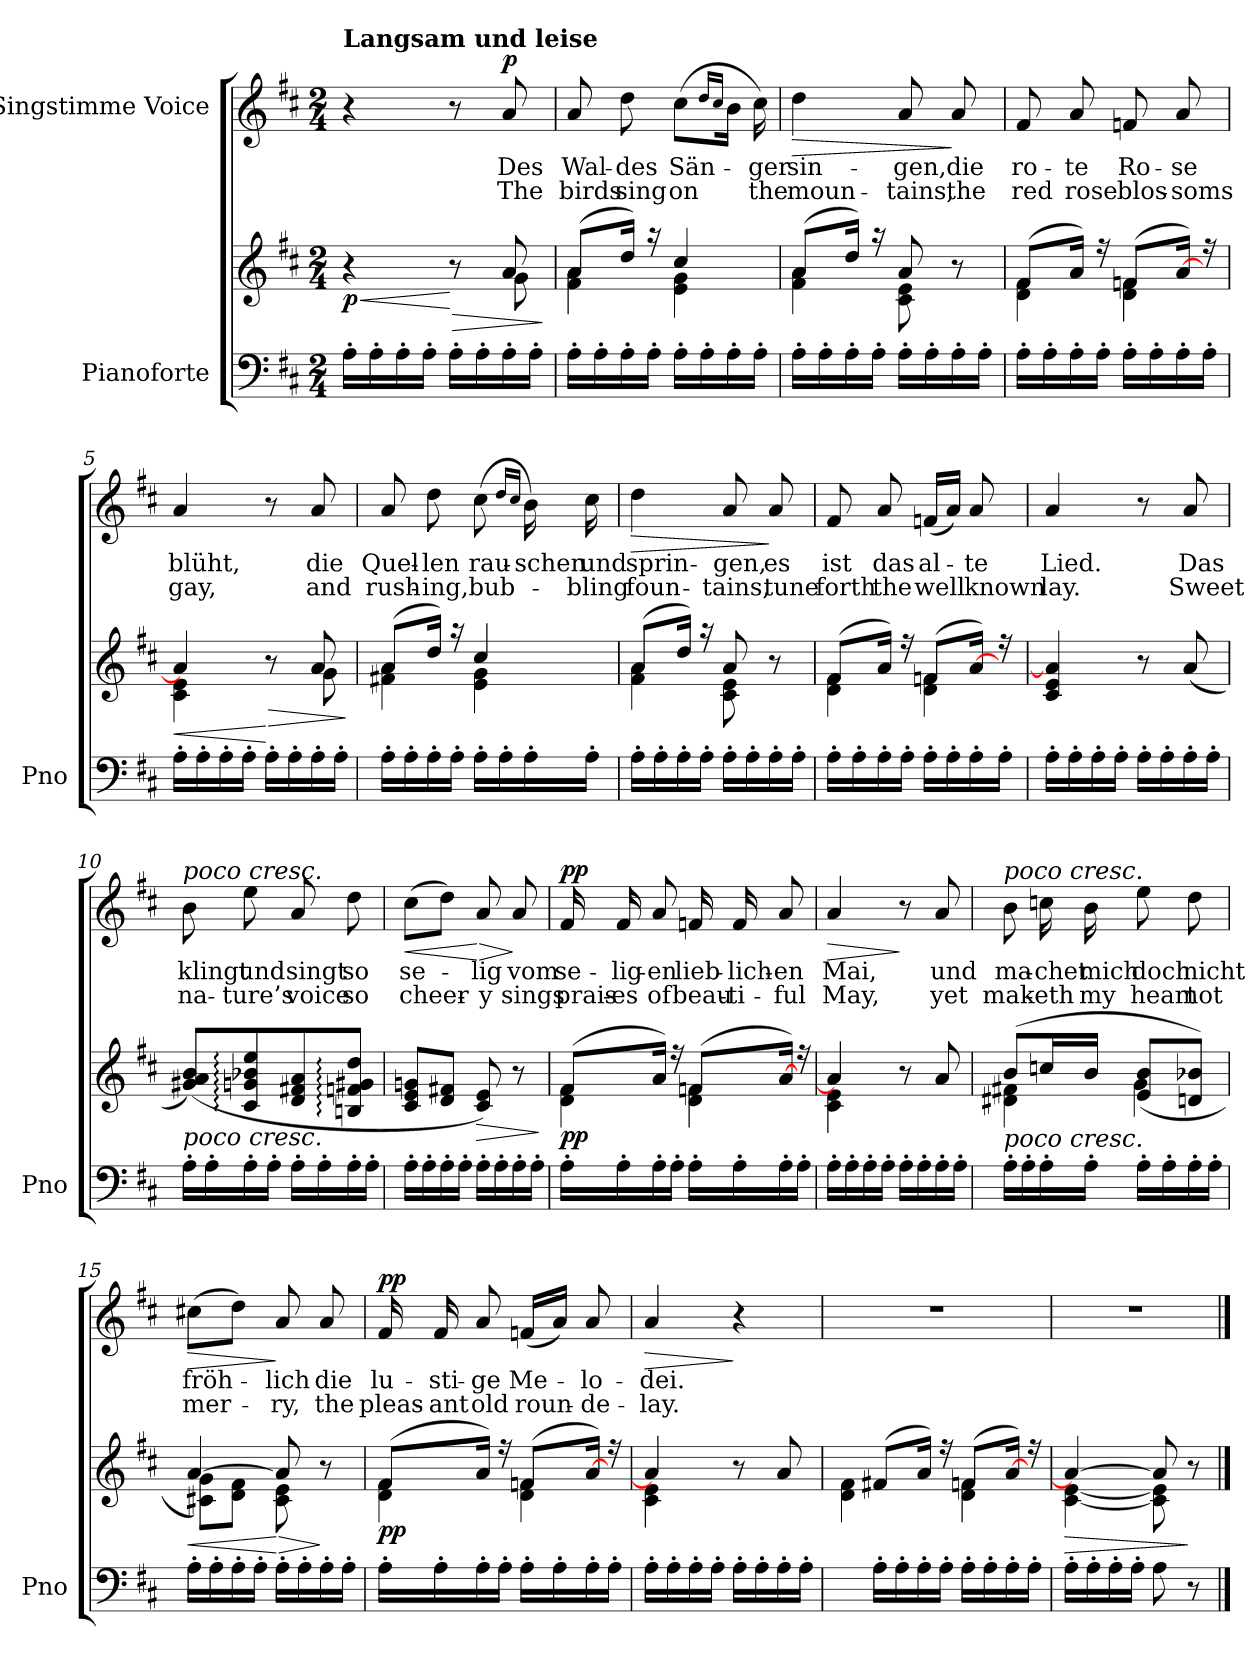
**kern	**kern	**dynam	**kern	**text	**text	**dynam
*part2	*part2	*part2	*part1	*part1	*part1	*part1
*staff3	*staff2	*staff2/3	*staff1	*staff1	*staff1	*staff1
*I"Pianoforte	*	*	*I"Singstimme Voice	*	*	*
*I'Pno	*	*	*	*	*	*
*clefF4	*clefG2	*	*clefG2	*	*	*
*k[f#c#]	*k[f#c#]	*	*k[f#c#]	*	*	*
*M2/4	*M2/4	*	*M2/4	*	*	*
=1	=1	=1	=1	=1	=1	=1
!	!	!	!LO:TX:a:B:t=Langsam und leise	!	!	!
!	!	!LO:HP:b	!	!	!	!
*	*^	*	*	*	*	*
!	!	!	!LO:DY:n=1:b	!	!	!	!
16A'\LL	4r	4ryy	< p	4r	.	.	.
16A'\	.	.	.	.	.	.	.
16A'\	.	.	.	.	.	.	.
16A'\JJ	.	.	.	.	.	.	.
!	!	!	!LO:HP:n=1:b	!	!	!	!
16A'\LL	8r	8ryy	[ >	8r	.	.	.
16A'\	.	.	.	.	.	.	.
!	!	!	!	!	!	!	!LO:DY:a
16A'\	8a/	8g\	.	8a/	Des	The	p
16A'\JJ	.	.	.	.	.	.	.
*	*v	*v	*	*	*	*	*
.	.	]	.	.	.	.
=2	=2	=2	=2	=2	=2	=2
*	*^	*	*	*	*	*
16A'\LL	(8a/L	4f#\ 4a\	.	8a/	Wal-	birds	.
16A'\	.	.	.	.	.	.	.
16A'\	16dd/Jk)	.	.	8dd\	-des	sing	.
16A'\JJ	16r	.	.	.	.	.	.
16A'\LL	4cc#/	4e\ 4g\	.	(8cc#\L	Sän-	on	.
16A'\	.	.	.	.	.	.	.
.	.	.	.	16qdd/LL	.	.	.
.	.	.	.	16qcc#/JJ	.	.	.
16A'\	.	.	.	16b\Jk	.	.	.
16A'\JJ	.	.	.	16cc#\)	-ger	the	.
=3	=3	=3	=3	=3	=3	=3	=3
!	!	!	!	!	!	!	!LO:HP:b
16A'\LL	(8a/L	4f#\ 4a\	.	4dd\	sin-	moun-	>
16A'\	.	.	.	.	.	.	.
16A'\	16dd/Jk)	.	.	.	.	.	.
16A'\JJ	16r	.	.	.	.	.	.
16A'\LL	8a/	8c#\ 8e\	.	8a/	-gen,	-tains,	.
16A'\	.	.	.	.	.	.	.
16A'\	8r	8ryy	.	8a/	die	the	]
16A'\JJ	.	.	.	.	.	.	.
=4	=4	=4	=4	=4	=4	=4	=4
16A'\LL	(8f#/L	4d\ 4f#\	.	8f#/	ro-	red	.
16A'\	.	.	.	.	.	.	.
16A'\	16a/Jk)	.	.	8a/	-te	rose	.
16A'\JJ	16r	.	.	.	.	.	.
16A'\LL	(8fn/L	4d\ 4f\	.	8fn/	Ro-	blos-	.
16A'\	.	.	.	.	.	.	.
16A'\	[16a/Jk)	.	.	8a/	-se	-soms	.
16A'\JJ	16r	.	.	.	.	.	.
=5	=5	=5	=5	=5	=5	=5	=5
!	!	!	!LO:HP:b	!	!	!	!
16A'\LL	4a/]	4c#\ 4e\	<	4a/	blüht,	gay,	.
16A'\	.	.	.	.	.	.	.
16A'\	.	.	.	.	.	.	.
16A'\JJ	.	.	.	.	.	.	.
!	!	!	!LO:HP:n=1:b	!	!	!	!
16A'\LL	8r	8ryy	[ >	8r	.	.	.
16A'\	.	.	.	.	.	.	.
16A'\	8a/	8g\	.	8a/	die	and	.
16A'\JJ	.	.	.	.	.	.	.
*	*v	*v	*	*	*	*	*
.	.	]	.	.	.	.
=6	=6	=6	=6	=6	=6	=6
*	*^	*	*	*	*	*
16A'\LL	(8a/L	4f#X\ 4a\	.	8a/	Quel-	rush-	.
16A'\	.	.	.	.	.	.	.
16A'\	16dd/Jk)	.	.	8dd\	-len	-ing,	.
16A'\JJ	16r	.	.	.	.	.	.
16A'\LL	4cc#/	4e\ 4g\	.	(<8cc#\	rau-	bub-	.
16A'\	.	.	.	.	.	.	.
.	.	.	.	16qdd/LL	.	.	.
.	.	.	.	16qcc#/JJ	.	.	.
16A'\	.	.	.	16b\)	-schen	.	.
16A'\JJ	.	.	.	16cc#\	und	-bling	.
=7	=7	=7	=7	=7	=7	=7	=7
!	!	!	!	!	!	!	!LO:HP:b
16A'\LL	(8a/L	4f#\ 4a\	.	4dd\	sprin-	foun-	>
16A'\	.	.	.	.	.	.	.
16A'\	16dd/Jk)	.	.	.	.	.	.
16A'\JJ	16r	.	.	.	.	.	.
16A'\LL	8a/	8c#\ 8e\	.	8a/	-gen,	-tains,	.
16A'\	.	.	.	.	.	.	.
16A'\	8r	8ryy	.	8a/	es	tune	]
16A'\JJ	.	.	.	.	.	.	.
=8	=8	=8	=8	=8	=8	=8	=8
16A'\LL	(8f#/L	4d\ 4f#\	.	8f#/	ist	forth	.
16A'\	.	.	.	.	.	.	.
16A'\	16a/Jk)	.	.	8a/	das	the	.
16A'\JJ	16r	.	.	.	.	.	.
16A'\LL	(8fn/L	4d\ 4f\	.	(16fn/LL	al-	well	.
16A'\	.	.	.	16a/JJ)	.	.	.
16A'\	[16a/Jk)	.	.	8a/	-te	known	.
16A'\JJ	16r	.	.	.	.	.	.
*	*v	*v	*	*	*	*	*
=9	=9	=9	=9	=9	=9	=9
16A'\LL	4c#/ 4e/ 4a/]	.	4a/	Lied.	lay.	.
16A'\	.	.	.	.	.	.
16A'\	.	.	.	.	.	.
16A'\JJ	.	.	.	.	.	.
16A'\LL	8r	.	8r	.	.	.
16A'\	.	.	.	.	.	.
16A'\	(8a/	.	8a/	Das	Sweet	.
16A'\JJ	.	.	.	.	.	.
=10	=10	=10	=10	=10	=10	=10
!	!	!	!LO:TX:a:i:t=poco cresc.	!	!	!
!	!LO:TX:b:i:t=poco cresc.	!	!	!	!	!
16A'\LL	(8g#X/ 8a/ 8b/L)	.	8b\	klingt	na-	.
16A'\	.	.	.	.	.	.
16A'\	8c#/: 8gn/: 8b-X/: 8ee/:	.	8ee\	und	-ture’s	.
16A'\JJ	.	.	.	.	.	.
16A'\LL	8d/ 8f#X/ 8a/	.	8a/	singt	voice	.
16A'\	.	.	.	.	.	.
16A'\	8Bn/: 8fn/: 8g#X/: 8dd/:J	.	8dd\	so	so	.
16A'\JJ	.	.	.	.	.	.
=11	=11	=11	=11	=11	=11	=11
!	!	!	!	!	!	!LO:HP:b
16A'\LL	8c#/ 8e/ 8gn/L	.	(8cc#\L	se-	cheer-	<
16A'\	.	.	.	.	.	.
16A'\	8d/ 8f#X/J	.	8dd\J)	.	.	.
16A'\JJ	.	.	.	.	.	.
!	!	!LO:HP:b	!	!	!	!LO:HP:n=1:b
16A'\LL	8c#/ 8e/)	>	8a/	-lig	-y	[ >
16A'\	.	.	.	.	.	.
16A'\	8r	.	8a/	vom	sings	]
16A'\JJ	.	.	.	.	.	.
.	.	]	.	.	.	.
=12	=12	=12	=12	=12	=12	=12
*	*^	*	*	*	*	*
!	!	!	!LO:DY:b	!	!	!	!LO:DY:a
16A'\LL	(8f#/L	4d\ 4f#\	pp	16f#/	se-	prais-	pp
16A'\	.	.	.	16f#/	-lig-	-es	.
16A'\	16a/Jk)	.	.	8a/	-en	of	.
16A'\JJ	16r	.	.	.	.	.	.
16A'\LL	(8fn/L	4d\ 4f\	.	16fn/	lieb-	beau-	.
16A'\	.	.	.	16f/	-lich-	-ti-	.
16A'\	[16a/Jk)	.	.	8a/	-en	-ful	.
16A'\JJ	16r	.	.	.	.	.	.
=13	=13	=13	=13	=13	=13	=13	=13
!	!	!	!	!	!	!	!LO:HP:b
16A'\LL	4a/]	4c#\ 4e\	.	4a/	Mai,	May,	>
16A'\	.	.	.	.	.	.	.
16A'\	.	.	.	.	.	.	.
16A'\JJ	.	.	.	.	.	.	.
16A'\LL	8r	4ryy	.	8r	.	.	]
16A'\	.	.	.	.	.	.	.
16A'\	8a/	.	.	8a/	und	yet	.
16A'\JJ	.	.	.	.	.	.	.
=14	=14	=14	=14	=14	=14	=14	=14
!	!	!	!	!LO:TX:a:i:t=poco cresc.	!	!	!
!	!LO:TX:b:i:t=poco cresc.	!	!	!	!	!	!
16A'\LL	(8b/L	4d#X\ 4f#X\	.	8b\	ma-	mak-	.
16A'\	.	.	.	.	.	.	.
16A'\	16ccn/L	.	.	16ccn\	-chet	-eth	.
16A'\JJ	16b/JJ	.	.	16b\	mich	my	.
16A'\LL	8e/ 8b/L	(4g\	.	8ee\	doch	heart	.
16A'\	.	.	.	.	.	.	.
16A'\	8dn/ 8b-X/J)	.	.	8dd\	nicht	not	.
16A'\JJ	.	.	.	.	.	.	.
=15	=15	=15	=15	=15	=15	=15	=15
!	!	!	!LO:HP:b	!	!	!	!LO:HP:b
16A'\LL	[4a/)	8c#X\ 8g\L	<	(8cc#X\L	fröh-	mer-	>
16A'\	.	.	.	.	.	.	.
16A'\	.	8d\ 8f#\J	.	8dd\J)	.	.	.
16A'\JJ	.	.	.	.	.	.	.
!	!	!	!LO:HP:n=1:b	!	!	!	!
16A'\LL	8a/]	8c#\ 8e\	[ >	8a/	-lich	-ry,	]
16A'\	.	.	.	.	.	.	.
16A'\	8r	8ryy	]	8a/	die	the	.
16A'\JJ	.	.	.	.	.	.	.
=16	=16	=16	=16	=16	=16	=16	=16
!	!	!	!LO:DY:b	!	!	!	!LO:DY:a
16A'\LL	(8f#/L	4d\ 4f#\	pp	16f#/	lu-	pleas-	pp
16A'\	.	.	.	16f#/	-sti-	-ant	.
16A'\	16a/Jk)	.	.	8a/	-ge	old	.
16A'\JJ	16r	.	.	.	.	.	.
16A'\LL	(8fn/L	4d\ 4f\	.	(16fn/LL	Me-	roun-	.
16A'\	.	.	.	16a/JJ)	.	.	.
16A'\	[16a/Jk)	.	.	8a/	-lo-	-de-	.
16A'\JJ	16r	.	.	.	.	.	.
=17	=17	=17	=17	=17	=17	=17	=17
!	!	!	!	!	!	!	!LO:HP:b
16A'\LL	4a/]	4c#\ 4e\	.	4a/	-dei.	-lay.	>
16A'\	.	.	.	.	.	.	.
16A'\	.	.	.	.	.	.	.
16A'\JJ	.	.	.	.	.	.	.
16A'\LL	8r	4ryy	.	4r	.	.	]
16A'\	.	.	.	.	.	.	.
16A'\	8a/	.	.	.	.	.	.
16A'\JJ	.	.	.	.	.	.	.
=18	=18	=18	=18	=18	=18	=18	=18
16A'\LL	(8f#X/L	4d\ 4f#\	.	2r	.	.	.
16A'\	.	.	.	.	.	.	.
16A'\	16a/Jk)	.	.	.	.	.	.
16A'\JJ	16r	.	.	.	.	.	.
16A'\LL	(8fn/L	4d\ 4f\	.	.	.	.	.
16A'\	.	.	.	.	.	.	.
16A'\	[16a/Jk)	.	.	.	.	.	.
16A'\JJ	16r	.	.	.	.	.	.
=19	=19	=19	=19	=19	=19	=19	=19
!	!	!	!LO:HP:b	!	!	!	!
16A'\LL	4a/_	[4c#\ [4e\	>	2r	.	.	.
16A'\	.	.	.	.	.	.	.
16A'\	.	.	.	.	.	.	.
16A'\JJ	.	.	.	.	.	.	.
8A\	8a/]	8c#\] 8e\]	.	.	.	.	.
8r	8r	8ryy	]	.	.	.	.
*	*v	*v	*	*	*	*	*
==	==	==	==	==	==	==
*-	*-	*-	*-	*-	*-	*-
